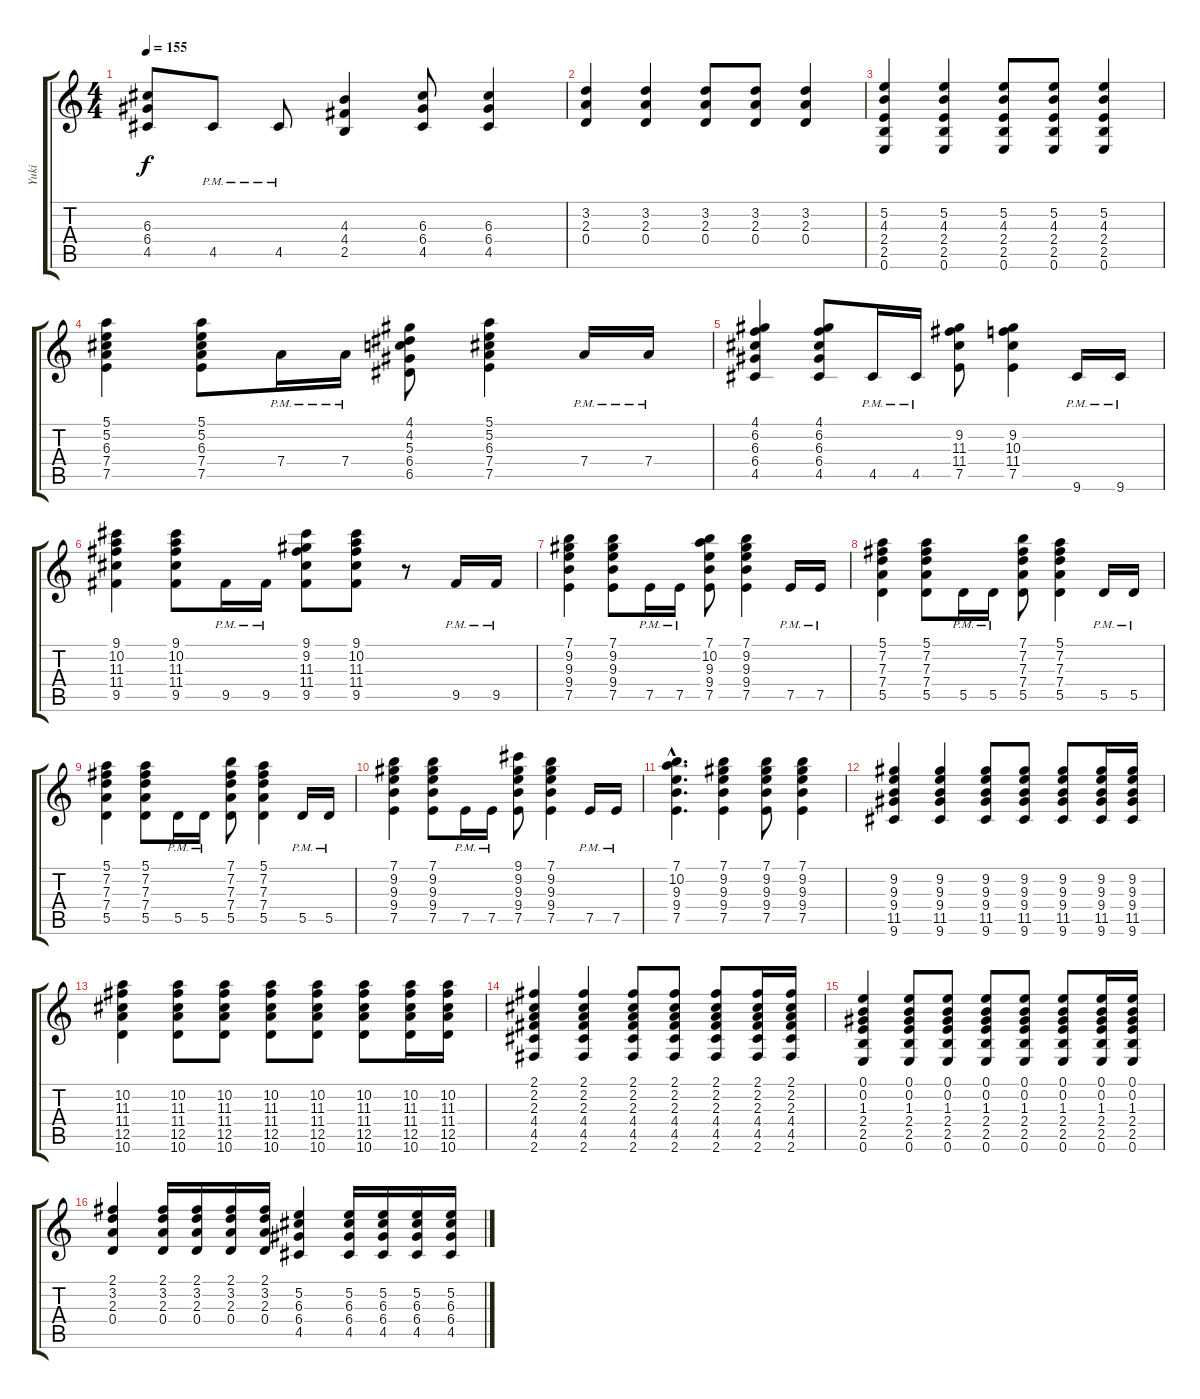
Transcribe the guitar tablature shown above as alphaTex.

\track ("Yuki" "Yuki") {instrument distortionguitar}
\staff {score tabs}
\tuning (E4 B3 G3 D3 A2 E2) {hide}
\ts (4 4)
\tempo 155
\clef g2
\ks c
(6.3 6.4 4.5).8{dy f} 4.5{pm}.8 4.5{pm}.8 (4.3 4.4 2.5).4 (6.3 6.4 4.5).8 (6.3 6.4 4.5).4 |
(3.2 2.3 0.4).4 (3.2 2.3 0.4).4 (3.2 2.3 0.4).8 (3.2 2.3 0.4).8 (3.2 2.3 0.4).4 |
(5.2 4.3 2.4 2.5 0.6).4 (5.2 4.3 2.4 2.5 0.6).4 (5.2 4.3 2.4 2.5 0.6).8 (5.2 4.3 2.4 2.5 0.6).8 (5.2 4.3 2.4 2.5 0.6).4 |
(5.1 5.2 6.3 7.4 7.5).4 (5.1 5.2 6.3 7.4 7.5).8 7.4{pm}.16 7.4{pm}.16 (4.1 4.2 5.3 6.4 6.5).8 (5.1 5.2 6.3 7.4 7.5).4 7.4{pm}.16 7.4{pm}.16 |
(4.1 6.2 6.3 6.4 4.5).4 (4.1 6.2 6.3 6.4 4.5).8 4.5{pm}.16 4.5{pm}.16 (9.2 11.3 11.4 7.5).8 (9.2 10.3 11.4 7.5).4 9.6{pm}.16 9.6{pm}.16 |
(9.1 10.2 11.3 11.4 9.5).4 (9.1 10.2 11.3 11.4 9.5).8 9.5{pm}.16 9.5{pm}.16 (9.1 9.2 11.3 11.4 9.5).8 (9.1 10.2 11.3 11.4 9.5).8 r.8 9.5{pm}.16 9.5{pm}.16 |
(7.1 9.2 9.3 9.4 7.5).4 (7.1 9.2 9.3 9.4 7.5).8 7.5{pm}.16 7.5{pm}.16 (7.1 10.2 9.3 9.4 7.5).8 (7.1 9.2 9.3 9.4 7.5).4 7.5{pm}.16 7.5{pm}.16 |
(5.1 7.2 7.3 7.4 5.5).4 (5.1 7.2 7.3 7.4 5.5).8 5.5{pm}.16 5.5{pm}.16 (7.1 7.2 7.3 7.4 5.5).8 (5.1 7.2 7.3 7.4 5.5).4 5.5{pm}.16 5.5{pm}.16 |
(5.1 7.2 7.3 7.4 5.5).4 (5.1 7.2 7.3 7.4 5.5).8 5.5{pm}.16 5.5{pm}.16 (7.1 7.2 7.3 7.4 5.5).8 (5.1 7.2 7.3 7.4 5.5).4 5.5{pm}.16 5.5{pm}.16 |
(7.1 9.2 9.3 9.4 7.5).4 (7.1 9.2 9.3 9.4 7.5).8 7.5{pm}.16 7.5{pm}.16 (9.1 9.2 9.3 9.4 7.5).8 (7.1 9.2 9.3 9.4 7.5).4 7.5{pm}.16 7.5{pm}.16 |
(7.1{hac} 10.2{hac} 9.3{hac} 9.4{hac} 7.5{hac}).4{d} (7.1 9.2 9.3 9.4 7.5).4 (7.1 9.2 9.3 9.4 7.5).8 (7.1 9.2 9.3 9.4 7.5).4 |
(9.2 9.3 9.4 11.5 9.6).4 (9.2 9.3 9.4 11.5 9.6).4 (9.2 9.3 9.4 11.5 9.6).8 (9.2 9.3 9.4 11.5 9.6).8 (9.2 9.3 9.4 11.5 9.6).8 (9.2 9.3 9.4 11.5 9.6).16 (9.2 9.3 9.4 11.5 9.6).16 |
(10.2 11.3 11.4 12.5 10.6).4 (10.2 11.3 11.4 12.5 10.6).8 (10.2 11.3 11.4 12.5 10.6).8 (10.2 11.3 11.4 12.5 10.6).8 (10.2 11.3 11.4 12.5 10.6).8 (10.2 11.3 11.4 12.5 10.6).8 (10.2 11.3 11.4 12.5 10.6).16 (10.2 11.3 11.4 12.5 10.6).16 |
(2.1 2.2 2.3 4.4 4.5 2.6).4 (2.1 2.2 2.3 4.4 4.5 2.6).4 (2.1 2.2 2.3 4.4 4.5 2.6).8 (2.1 2.2 2.3 4.4 4.5 2.6).8 (2.1 2.2 2.3 4.4 4.5 2.6).8 (2.1 2.2 2.3 4.4 4.5 2.6).16 (2.1 2.2 2.3 4.4 4.5 2.6).16 |
(0.1 0.2 1.3 2.4 2.5 0.6).4 (0.1 0.2 1.3 2.4 2.5 0.6).8 (0.1 0.2 1.3 2.4 2.5 0.6).8 (0.1 0.2 1.3 2.4 2.5 0.6).8 (0.1 0.2 1.3 2.4 2.5 0.6).8 (0.1 0.2 1.3 2.4 2.5 0.6).8 (0.1 0.2 1.3 2.4 2.5 0.6).16 (0.1 0.2 1.3 2.4 2.5 0.6).16 |
(2.1 3.2 2.3 0.4).4 (2.1 3.2 2.3 0.4).16 (2.1 3.2 2.3 0.4).16 (2.1 3.2 2.3 0.4).16 (2.1 3.2 2.3 0.4).16 (5.2 6.3 6.4 4.5).4 (5.2 6.3 6.4 4.5).16 (5.2 6.3 6.4 4.5).16 (5.2 6.3 6.4 4.5).16 (5.2 6.3 6.4 4.5).16
